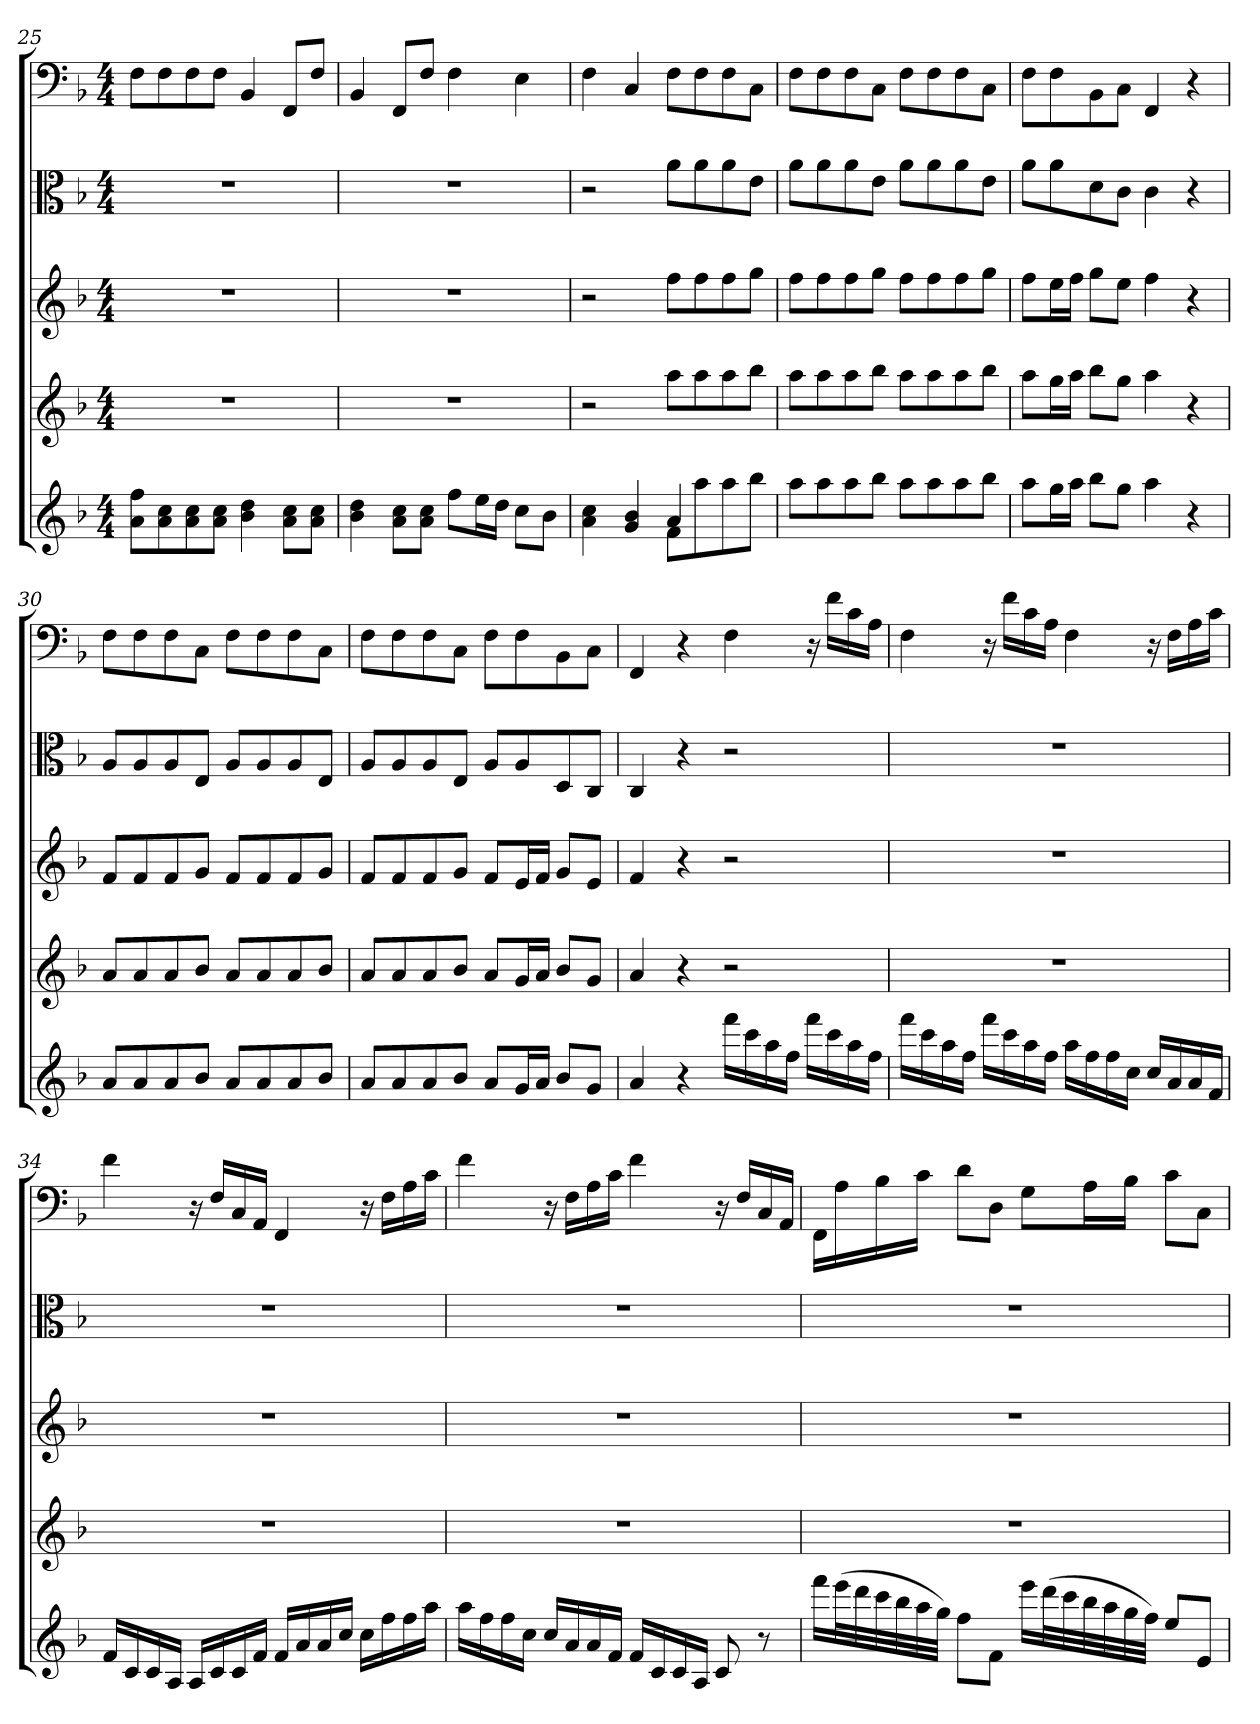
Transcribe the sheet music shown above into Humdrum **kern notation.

**kern	**kern	**kern	**kern	**kern
*part5	*part4	*part3	*part2	*part1
*staff5	*staff4	*staff3	*staff2	*staff1
*clefG2	*clefG2	*clefG2	*clefC3	*clefF4
*k[b-]	*k[b-]	*k[b-]	*k[b-]	*k[b-]
*F:	*F:	*F:	*F:	*F:
*M4/4	*M4/4	*M4/4	*M4/4	*M4/4
=25	=25	=25	=25	=25
8a\ 8ff\L	1r	1r	1r	8F\L
8a\ 8cc\	.	.	.	8F\
8a\ 8cc\	.	.	.	8F\
8a\ 8cc\J	.	.	.	8F\J
4b-\ 4dd\	.	.	.	4BB-/
8a\ 8cc\L	.	.	.	8FF/L
8a\ 8cc\J	.	.	.	8F/J
=26	=26	=26	=26	=26
4b-\ 4dd\	1r	1r	1r	4BB-/
8a\ 8cc\L	.	.	.	8FF/L
8a\ 8cc\J	.	.	.	8F/J
8ff\L	.	.	.	4F\
16ee\L	.	.	.	.
16dd\JJ	.	.	.	.
8cc\L	.	.	.	4E\
8b-\J	.	.	.	.
=27	=27	=27	=27	=27
*^	*	*	*	*
4a\ 4cc\	2ryy	2r	2r	2r	4F\
4g/ 4b-/	.	.	.	.	4C/
4a/	8f\L	8aa\L	8ff\L	8a\L	8F\L
.	8aa\	8aa\	8ff\	8a\	8F\
4ryy	8aa\	8aa\	8ff\	8a\	8F\
.	8bb-\J	8bb-\J	8gg\J	8e\J	8C\J
*v	*v	*	*	*	*
=28	=28	=28	=28	=28
8aa\L	8aa\L	8ff\L	8a\L	8F\L
8aa\	8aa\	8ff\	8a\	8F\
8aa\	8aa\	8ff\	8a\	8F\
8bb-\J	8bb-\J	8gg\J	8e\J	8C\J
8aa\L	8aa\L	8ff\L	8a\L	8F\L
8aa\	8aa\	8ff\	8a\	8F\
8aa\	8aa\	8ff\	8a\	8F\
8bb-\J	8bb-\J	8gg\J	8e\J	8C\J
=29	=29	=29	=29	=29
8aa\L	8aa\L	8ff\L	8a\L	8F\L
16gg\L	16gg\L	16ee\L	8a\	8F\
16aa\JJ	16aa\JJ	16ff\JJ	.	.
8bb-\L	8bb-\L	8gg\L	8d\	8BB-\
8gg\J	8gg\J	8ee\J	8c\J	8C\J
4aa\	4aa\	4ff\	4c\	4FF/
4r	4r	4r	4r	4r
=30	=30	=30	=30	=30
8a/L	8a/L	8f/L	8A/L	8F\L
8a/	8a/	8f/	8A/	8F\
8a/	8a/	8f/	8A/	8F\
8b-/J	8b-/J	8g/J	8E/J	8C\J
8a/L	8a/L	8f/L	8A/L	8F\L
8a/	8a/	8f/	8A/	8F\
8a/	8a/	8f/	8A/	8F\
8b-/J	8b-/J	8g/J	8E/J	8C\J
=31	=31	=31	=31	=31
8a/L	8a/L	8f/L	8A/L	8F\L
8a/	8a/	8f/	8A/	8F\
8a/	8a/	8f/	8A/	8F\
8b-/J	8b-/J	8g/J	8E/J	8C\J
8a/L	8a/L	8f/L	8A/L	8F\L
16g/L	16g/L	16e/L	8A/	8F\
16a/JJ	16a/JJ	16f/JJ	.	.
8b-/L	8b-/L	8g/L	8D/	8BB-\
8g/J	8g/J	8e/J	8C/J	8C\J
=32	=32	=32	=32	=32
4a/	4a/	4f/	4C/	4FF/
4r	4r	4r	4r	4r
16fff\LL	2r	2r	2r	4F\
16ccc\	.	.	.	.
16aa\	.	.	.	.
16ff\JJ	.	.	.	.
16fff\LL	.	.	.	16r
16ccc\	.	.	.	16f\LL
16aa\	.	.	.	16c\
16ff\JJ	.	.	.	16A\JJ
=33	=33	=33	=33	=33
16fff\LL	1r	1r	1r	4F\
16ccc\	.	.	.	.
16aa\	.	.	.	.
16ff\JJ	.	.	.	.
16fff\LL	.	.	.	16r
16ccc\	.	.	.	16f\LL
16aa\	.	.	.	16c\
16ff\JJ	.	.	.	16A\JJ
16aa\LL	.	.	.	4F\
16ff\	.	.	.	.
16ff\	.	.	.	.
16cc\JJ	.	.	.	.
16cc/LL	.	.	.	16r
16a/	.	.	.	16F\LL
16a/	.	.	.	16A\
16f/JJ	.	.	.	16c\JJ
=34	=34	=34	=34	=34
16f/LL	1r	1r	1r	4f\
16c/	.	.	.	.
16c/	.	.	.	.
16A/JJ	.	.	.	.
16A/LL	.	.	.	16r
16c/	.	.	.	16F/LL
16c/	.	.	.	16C/
16f/JJ	.	.	.	16AA/JJ
16f/LL	.	.	.	4FF/
16a/	.	.	.	.
16a/	.	.	.	.
16cc/JJ	.	.	.	.
16cc\LL	.	.	.	16r
16ff\	.	.	.	16F\LL
16ff\	.	.	.	16A\
16aa\JJ	.	.	.	16c\JJ
=35	=35	=35	=35	=35
16aa\LL	1r	1r	1r	4f\
16ff\	.	.	.	.
16ff\	.	.	.	.
16cc\JJ	.	.	.	.
16cc/LL	.	.	.	16r
16a/	.	.	.	16F\LL
16a/	.	.	.	16A\
16f/JJ	.	.	.	16c\JJ
16f/LL	.	.	.	4f\
16c/	.	.	.	.
16c/	.	.	.	.
16A/JJ	.	.	.	.
8c/	.	.	.	16r
.	.	.	.	16F/LL
8r	.	.	.	16C/
.	.	.	.	16AA/JJ
=36	=36	=36	=36	=36
16fff\LL	1r	1r	1r	16FF\LL
(32eee\L	.	.	.	16A\
32ddd\	.	.	.	.
32ccc\	.	.	.	16B-\
32bb-\	.	.	.	.
32aa\	.	.	.	16c\JJ
32gg\JJJ)	.	.	.	.
8ff\L	.	.	.	8d\L
8f\J	.	.	.	8D\J
16eee\LL	.	.	.	8G\L
(32ddd\L	.	.	.	.
32ccc\	.	.	.	.
32bb-\	.	.	.	16A\L
32aa\	.	.	.	.
32gg\	.	.	.	16B-\JJ
32ff\JJJ)	.	.	.	.
8ee/L	.	.	.	8c\L
8e/J	.	.	.	8C\J
=	=	=	=	=
*-	*-	*-	*-	*-
